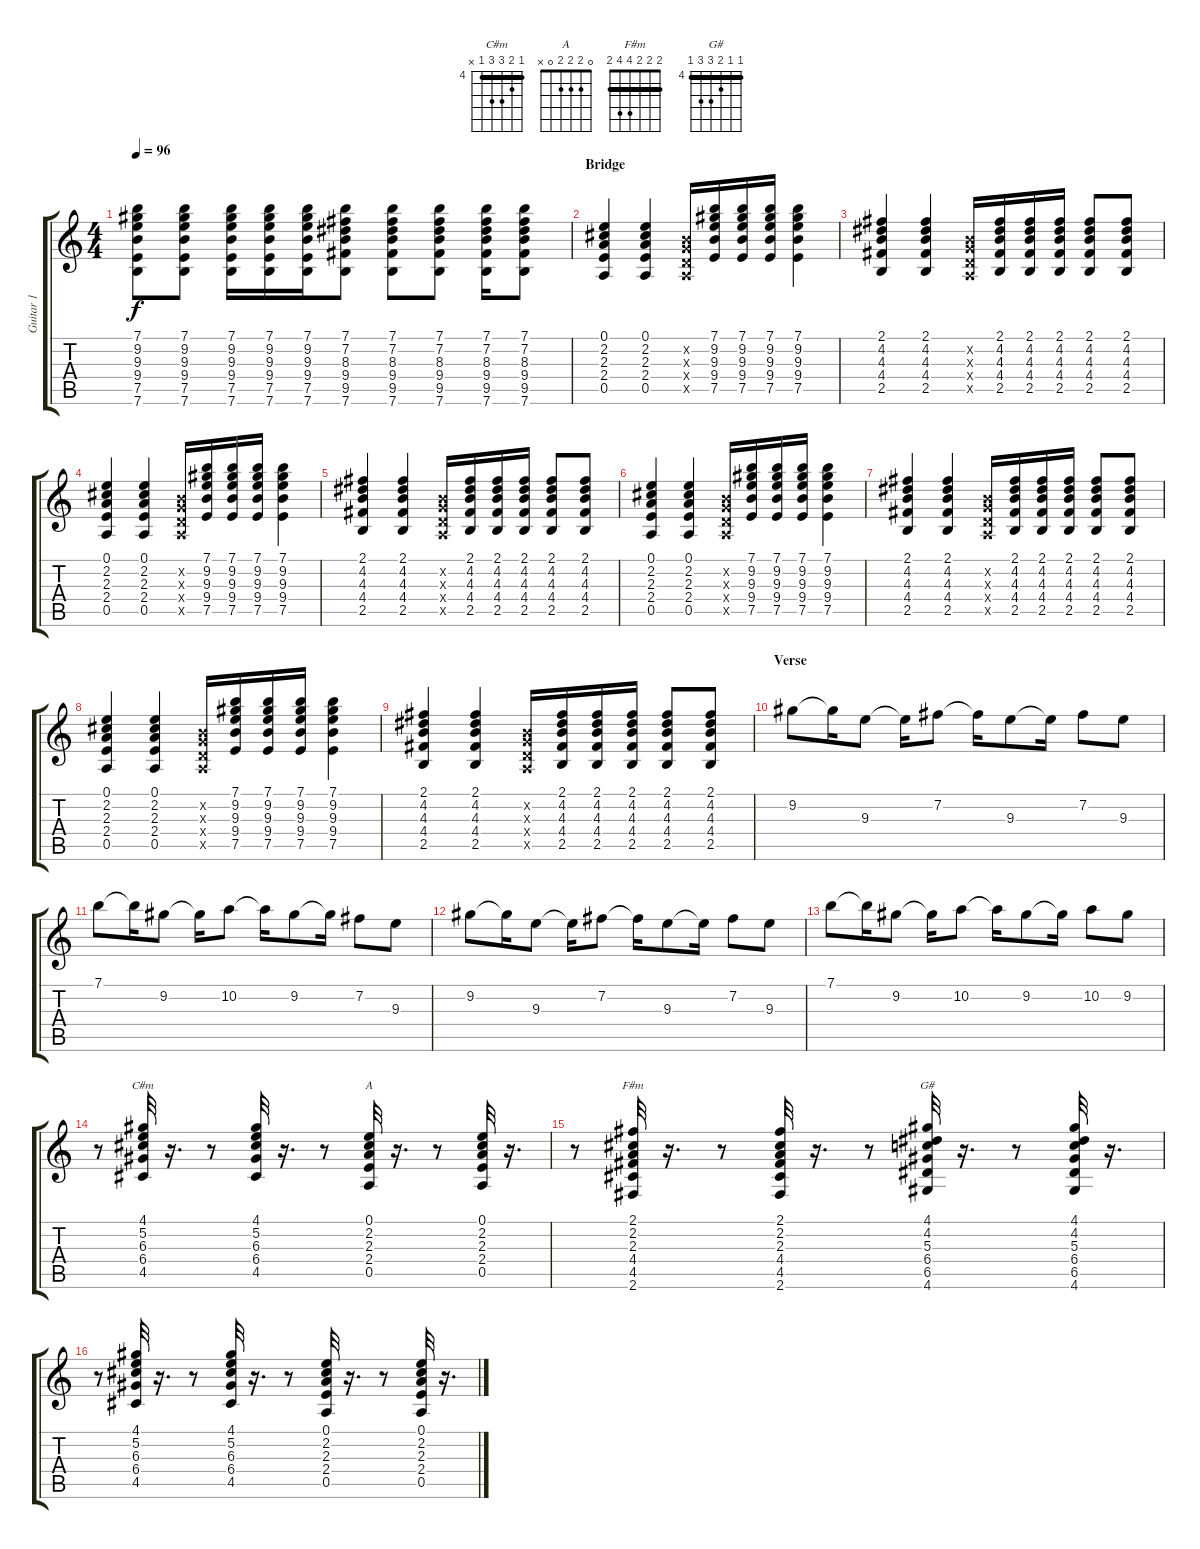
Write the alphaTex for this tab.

\track ("Guitar 1" "Guitar 1") {instrument distortionguitar}
\staff {score tabs}
\tuning (E4 B3 G3 D3 A2 E2) {hide}
\chord ("C#m" 4 5 6 6 4 x) {firstfret 4 barre 4}
\chord ("A" 0 2 2 2 0 x)
\chord ("F#m" 2 2 2 4 4 2) {barre 2}
\chord ("G#" 4 4 5 6 6 4) {firstfret 4 barre 4}
\ts (4 4)
\tempo 96
\clef g2
\ks c
(7.1 9.2 9.3 9.4 7.5 7.6).8{dy f} (7.1 9.2 9.3 9.4 7.5 7.6).8 (7.1 9.2 9.3 9.4 7.5 7.6).16 (7.1 9.2 9.3 9.4 7.5 7.6).16 (7.1 9.2 9.3 9.4 7.5 7.6).16 (7.1 7.2 8.3 9.4 9.5 7.6).8 (7.1 7.2 8.3 9.4 9.5 7.6).8 (7.1 7.2 8.3 9.4 9.5 7.6).8 (7.1 7.2 8.3 9.4 9.5 7.6).16 (7.1 7.2 8.3 9.4 9.5 7.6).8 |
\section ("" "Bridge")
(0.1 2.2 2.3 2.4 0.5).4{volume 11 instrument acousticguitarsteel} (0.1 2.2 2.3 2.4 0.5).4 (0.2{x} 0.3{x} 0.4{x} 0.5{x}).16 (7.1 9.2 9.3 9.4 7.5).16 (7.1 9.2 9.3 9.4 7.5).16 (7.1 9.2 9.3 9.4 7.5).16 (7.1 9.2 9.3 9.4 7.5).4 |
(2.1 4.2 4.3 4.4 2.5).4 (2.1 4.2 4.3 4.4 2.5).4 (0.2{x} 0.3{x} 0.4{x} 0.5{x}).16 (2.1 4.2 4.3 4.4 2.5).16 (2.1 4.2 4.3 4.4 2.5).16 (2.1 4.2 4.3 4.4 2.5).16 (2.1 4.2 4.3 4.4 2.5).8 (2.1 4.2 4.3 4.4 2.5).8 |
(0.1 2.2 2.3 2.4 0.5).4 (0.1 2.2 2.3 2.4 0.5).4 (0.2{x} 0.3{x} 0.4{x} 0.5{x}).16 (7.1 9.2 9.3 9.4 7.5).16 (7.1 9.2 9.3 9.4 7.5).16 (7.1 9.2 9.3 9.4 7.5).16 (7.1 9.2 9.3 9.4 7.5).4 |
(2.1 4.2 4.3 4.4 2.5).4 (2.1 4.2 4.3 4.4 2.5).4 (0.2{x} 0.3{x} 0.4{x} 0.5{x}).16 (2.1 4.2 4.3 4.4 2.5).16 (2.1 4.2 4.3 4.4 2.5).16 (2.1 4.2 4.3 4.4 2.5).16 (2.1 4.2 4.3 4.4 2.5).8 (2.1 4.2 4.3 4.4 2.5).8 |
(0.1 2.2 2.3 2.4 0.5).4 (0.1 2.2 2.3 2.4 0.5).4 (0.2{x} 0.3{x} 0.4{x} 0.5{x}).16 (7.1 9.2 9.3 9.4 7.5).16 (7.1 9.2 9.3 9.4 7.5).16 (7.1 9.2 9.3 9.4 7.5).16 (7.1 9.2 9.3 9.4 7.5).4 |
(2.1 4.2 4.3 4.4 2.5).4 (2.1 4.2 4.3 4.4 2.5).4 (0.2{x} 0.3{x} 0.4{x} 0.5{x}).16 (2.1 4.2 4.3 4.4 2.5).16 (2.1 4.2 4.3 4.4 2.5).16 (2.1 4.2 4.3 4.4 2.5).16 (2.1 4.2 4.3 4.4 2.5).8 (2.1 4.2 4.3 4.4 2.5).8 |
(0.1 2.2 2.3 2.4 0.5).4 (0.1 2.2 2.3 2.4 0.5).4 (0.2{x} 0.3{x} 0.4{x} 0.5{x}).16 (7.1 9.2 9.3 9.4 7.5).16 (7.1 9.2 9.3 9.4 7.5).16 (7.1 9.2 9.3 9.4 7.5).16 (7.1 9.2 9.3 9.4 7.5).4 |
(2.1 4.2 4.3 4.4 2.5).4 (2.1 4.2 4.3 4.4 2.5).4 (0.2{x} 0.3{x} 0.4{x} 0.5{x}).16 (2.1 4.2 4.3 4.4 2.5).16 (2.1 4.2 4.3 4.4 2.5).16 (2.1 4.2 4.3 4.4 2.5).16 (2.1 4.2 4.3 4.4 2.5).8 (2.1 4.2 4.3 4.4 2.5).8 |
\section ("" "Verse")
9.2.8{volume 13 instrument distortionguitar} 9.2{t}.16 9.3.8 9.3{t}.16 7.2.8 7.2{t}.16 9.3.8 9.3{t}.16 7.2.8 9.3.8 |
7.1.8 7.1{t}.16 9.2.8 9.2{t}.16 10.2.8 10.2{t}.16 9.2.8 9.2{t}.16 7.2.8 9.3.8 |
9.2.8 9.2{t}.16 9.3.8 9.3{t}.16 7.2.8 7.2{t}.16 9.3.8 9.3{t}.16 7.2.8 9.3.8 |
7.1.8 7.1{t}.16 9.2.8 9.2{t}.16 10.2.8 10.2{t}.16 9.2.8 9.2{t}.16 10.2.8 9.2.8 |
r.8 (4.1 5.2 6.3 6.4 4.5).32{ch "C#m"} r.16{d} r.8 (4.1 5.2 6.3 6.4 4.5).32 r.16{d} r.8 (0.1 2.2 2.3 2.4 0.5).32{ch "A"} r.16{d} r.8 (0.1 2.2 2.3 2.4 0.5).32 r.16{d} |
r.8 (2.1 2.2 2.3 4.4 4.5 2.6).32{ch "F#m"} r.16{d} r.8 (2.1 2.2 2.3 4.4 4.5 2.6).32 r.16{d} r.8 (4.1 4.2 5.3 6.4 6.5 4.6).32{ch "G#"} r.16{d} r.8 (4.1 4.2 5.3 6.4 6.5 4.6).32 r.16{d} |
r.8 (4.1 5.2 6.3 6.4 4.5).32 r.16{d} r.8 (4.1 5.2 6.3 6.4 4.5).32 r.16{d} r.8 (0.1 2.2 2.3 2.4 0.5).32 r.16{d} r.8 (0.1 2.2 2.3 2.4 0.5).32 r.16{d}
